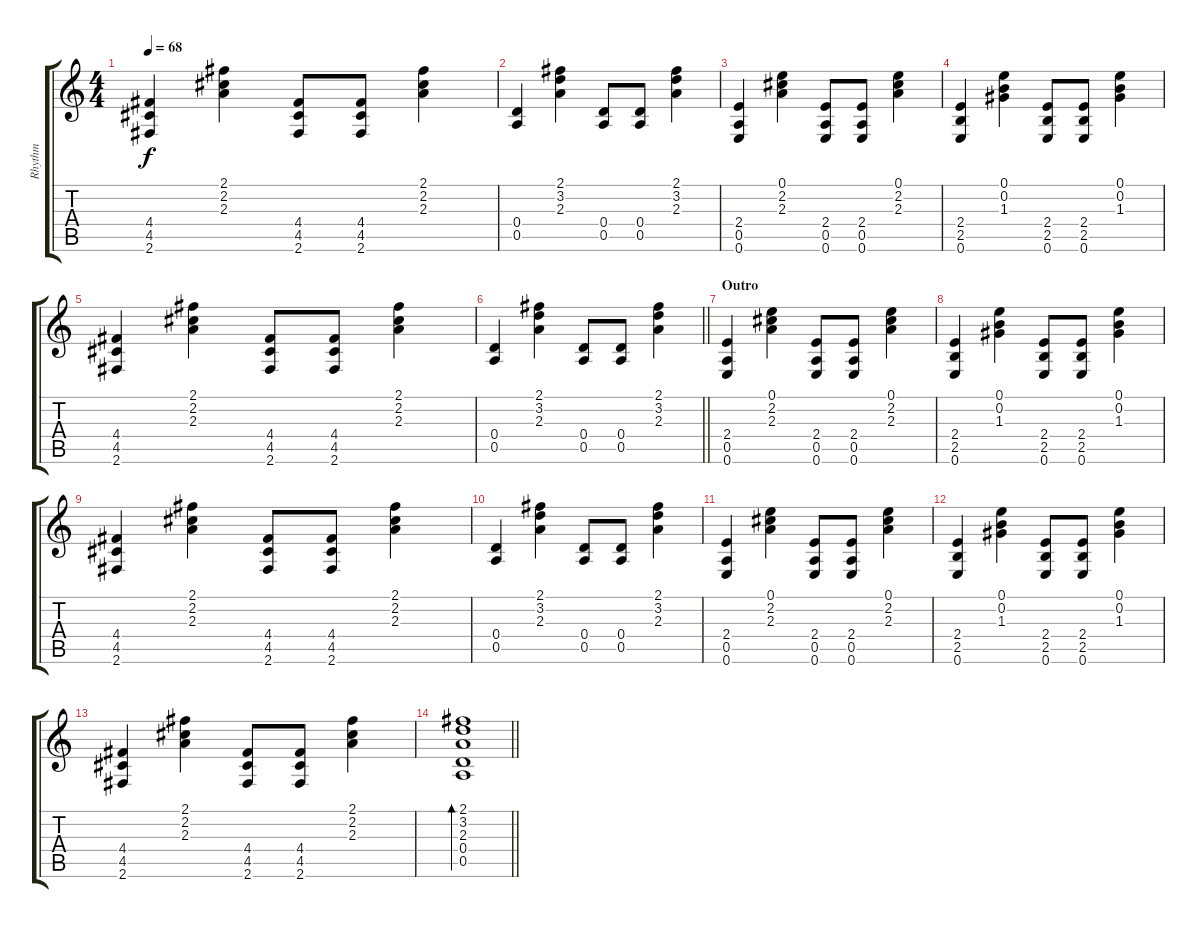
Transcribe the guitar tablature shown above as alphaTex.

\track ("Rhythm" "Rhythm") {instrument acousticguitarsteel}
\staff {score tabs}
\tuning (E4 B3 G3 D3 A2 E2) {hide}
\ts (4 4)
\tempo 68
\clef g2
\ks c
(4.4 4.5 2.6).4{dy f} (2.1 2.2 2.3).4 (4.4 4.5 2.6).8 (4.4 4.5 2.6).8 (2.1 2.2 2.3).4 |
(0.4 0.5).4 (2.1 3.2 2.3).4 (0.4 0.5).8 (0.4 0.5).8 (2.1 3.2 2.3).4 |
(2.4 0.5 0.6).4 (0.1 2.2 2.3).4 (2.4 0.5 0.6).8 (2.4 0.5 0.6).8 (0.1 2.2 2.3).4 |
(2.4 2.5 0.6).4 (0.1 0.2 1.3).4 (2.4 2.5 0.6).8 (2.4 2.5 0.6).8 (0.1 0.2 1.3).4 |
(4.4 4.5 2.6).4 (2.1 2.2 2.3).4 (4.4 4.5 2.6).8 (4.4 4.5 2.6).8 (2.1 2.2 2.3).4 |
\barLineRight lightlight
(0.4 0.5).4 (2.1 3.2 2.3).4 (0.4 0.5).8 (0.4 0.5).8 (2.1 3.2 2.3).4 |
\section ("" "Outro")
(2.4 0.5 0.6).4 (0.1 2.2 2.3).4 (2.4 0.5 0.6).8 (2.4 0.5 0.6).8 (0.1 2.2 2.3).4 |
(2.4 2.5 0.6).4 (0.1 0.2 1.3).4 (2.4 2.5 0.6).8 (2.4 2.5 0.6).8 (0.1 0.2 1.3).4 |
(4.4 4.5 2.6).4 (2.1 2.2 2.3).4 (4.4 4.5 2.6).8 (4.4 4.5 2.6).8 (2.1 2.2 2.3).4 |
(0.4 0.5).4 (2.1 3.2 2.3).4 (0.4 0.5).8 (0.4 0.5).8 (2.1 3.2 2.3).4 |
(2.4 0.5 0.6).4 (0.1 2.2 2.3).4 (2.4 0.5 0.6).8 (2.4 0.5 0.6).8 (0.1 2.2 2.3).4 |
(2.4 2.5 0.6).4 (0.1 0.2 1.3).4 (2.4 2.5 0.6).8 (2.4 2.5 0.6).8 (0.1 0.2 1.3).4 |
(4.4 4.5 2.6).4 (2.1 2.2 2.3).4 (4.4 4.5 2.6).8 (4.4 4.5 2.6).8 (2.1 2.2 2.3).4 |
\barLineRight lightlight
(2.1 3.2 2.3 0.4 0.5).1{bd 120}
